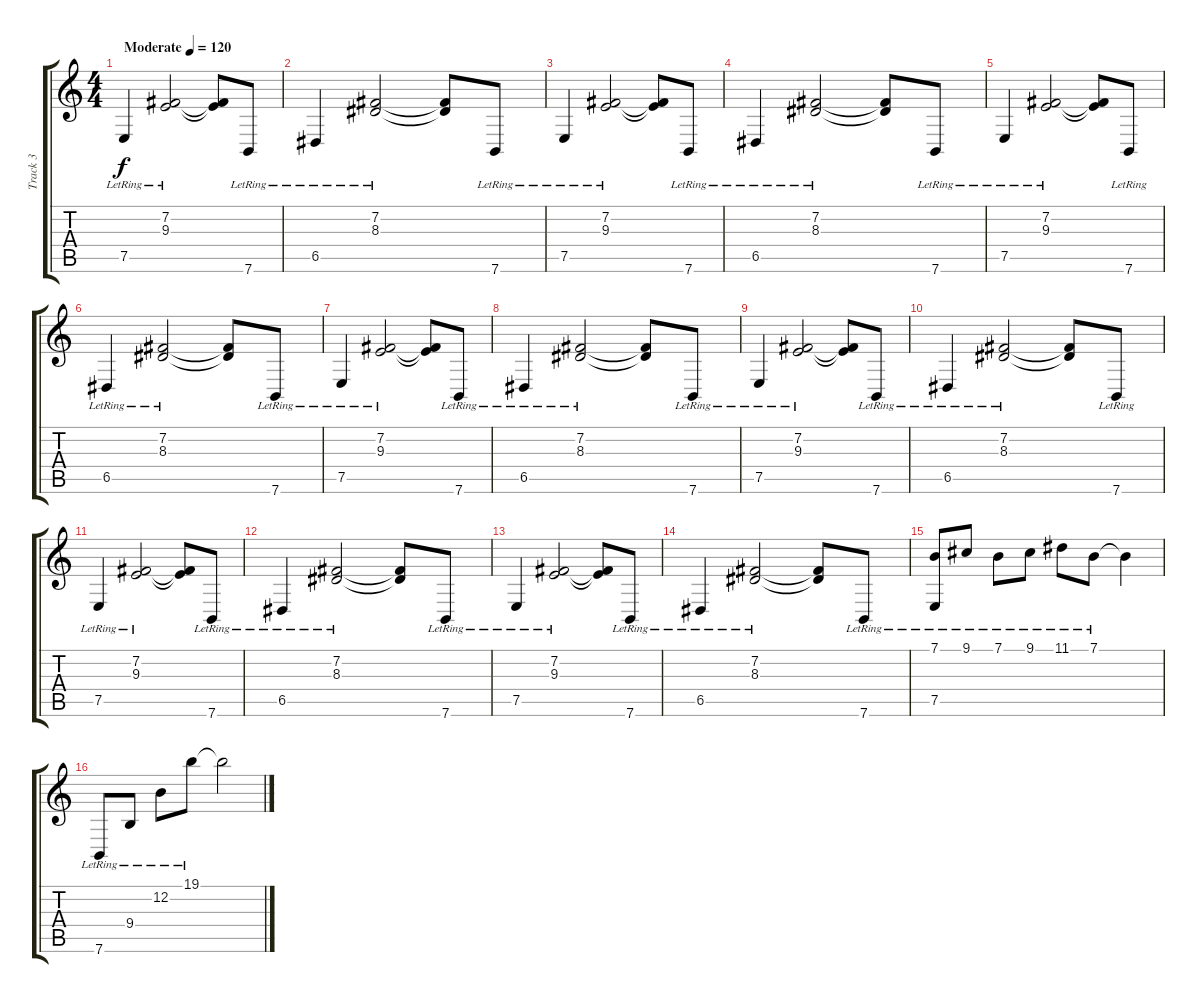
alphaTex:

\track ("Track 3" "Track 3") {instrument acousticgrandpiano}
\staff {score tabs}
\tuning (E4 B3 G3 D3 A2 E2) {hide}
\ts (4 4)
\tempo (120 "Moderate")
\clef g2
\ks c
7.5{lr}.4{dy f instrument acousticgrandpiano} (7.2{lr} 9.3{lr}).2 (7.2{t} 9.3{t}).8 7.6{lr}.8 |
6.5{lr}.4 (7.2{lr} 8.3{lr}).2 (7.2{t} 8.3{t}).8 7.6{lr}.8 |
7.5{lr}.4 (7.2{lr} 9.3{lr}).2 (7.2{t} 9.3{t}).8 7.6{lr}.8 |
6.5{lr}.4 (7.2{lr} 8.3{lr}).2 (7.2{t} 8.3{t}).8 7.6{lr}.8 |
7.5{lr}.4 (7.2{lr} 9.3{lr}).2 (7.2{t} 9.3{t}).8 7.6{lr}.8 |
6.5{lr}.4 (7.2{lr} 8.3{lr}).2 (7.2{t} 8.3{t}).8 7.6{lr}.8 |
7.5{lr}.4 (7.2{lr} 9.3{lr}).2 (7.2{t} 9.3{t}).8 7.6{lr}.8 |
6.5{lr}.4 (7.2{lr} 8.3{lr}).2 (7.2{t} 8.3{t}).8 7.6{lr}.8 |
7.5{lr}.4 (7.2{lr} 9.3{lr}).2 (7.2{t} 9.3{t}).8 7.6{lr}.8 |
6.5{lr}.4 (7.2{lr} 8.3{lr}).2 (7.2{t} 8.3{t}).8 7.6{lr}.8 |
7.5{lr}.4 (7.2{lr} 9.3{lr}).2 (7.2{t} 9.3{t}).8 7.6{lr}.8 |
6.5{lr}.4 (7.2{lr} 8.3{lr}).2 (7.2{t} 8.3{t}).8 7.6{lr}.8 |
7.5{lr}.4 (7.2{lr} 9.3{lr}).2 (7.2{t} 9.3{t}).8 7.6{lr}.8 |
6.5{lr}.4 (7.2{lr} 8.3{lr}).2 (7.2{t} 8.3{t}).8 7.6{lr}.8 |
(7.1{lr} 7.5{lr}).8 9.1{lr}.8 7.1{lr}.8 9.1{lr}.8 11.1{lr}.8 7.1{lr}.8 7.1{t}.4 |
7.6{lr}.8 9.4{lr}.8 12.2{lr}.8 19.1{lr}.8 19.1{t}.2
